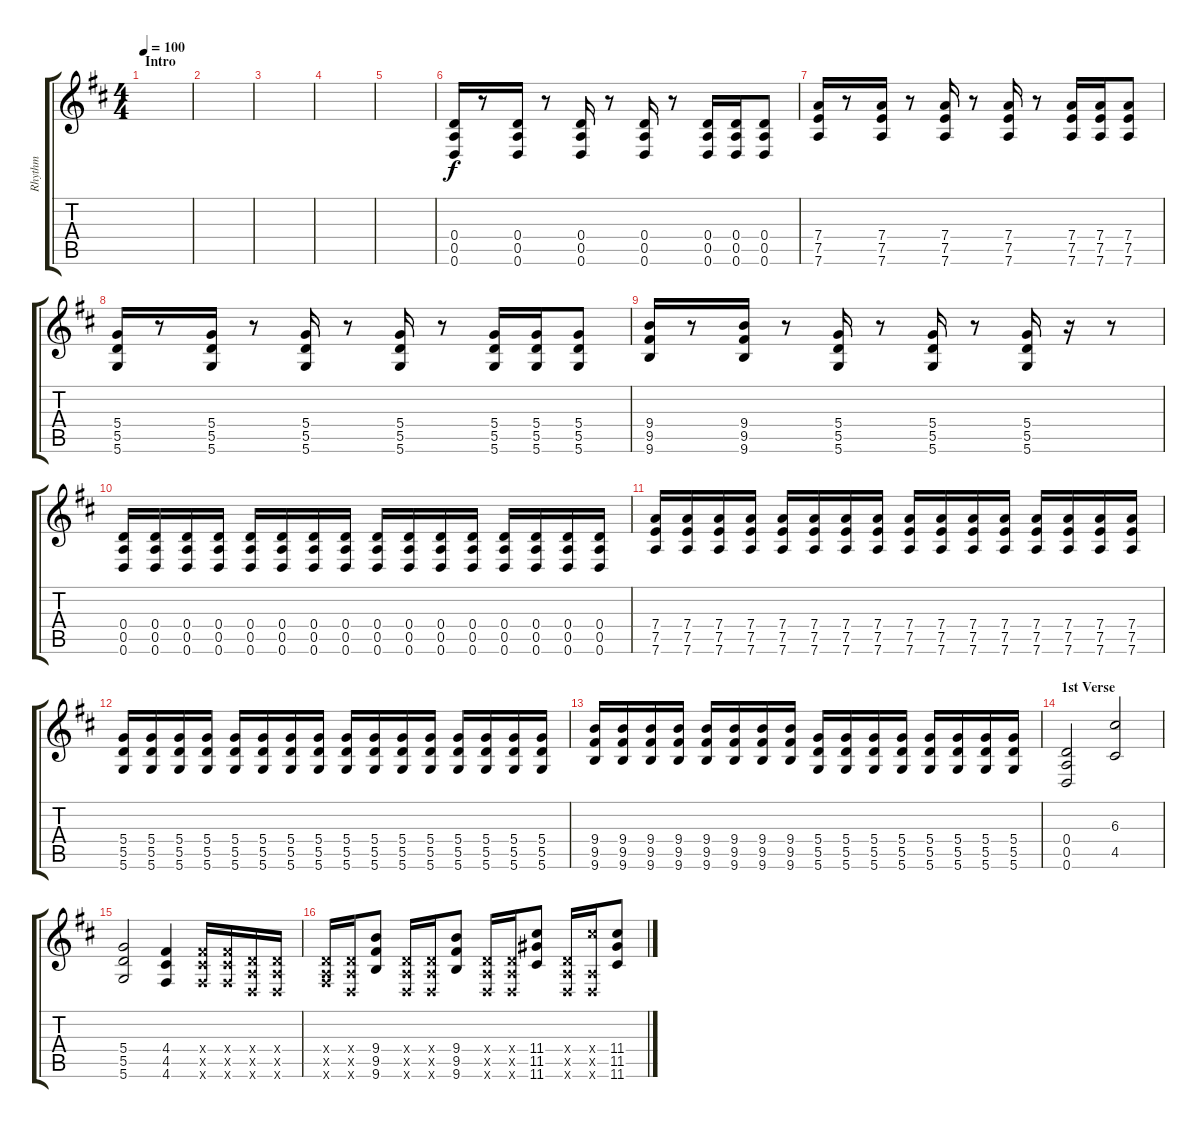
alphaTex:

\track ("Rhythm" "Rhythm") {instrument distortionguitar}
\staff {score tabs}
\tuning (E4 B3 G3 D3 A2 D2) {hide}
\ts (4 4)
\section ("" "Intro")
\tempo 100
\clef g2
\ks d
|
|
|
|
|
(0.4 0.5 0.6).16 r.8 (0.4 0.5 0.6).16 r.8 (0.4 0.5 0.6).16 r.8 (0.4 0.5 0.6).16 r.8 (0.4 0.5 0.6).16 (0.4 0.5 0.6).16 (0.4 0.5 0.6).8 |
(7.4 7.5 7.6).16 r.8 (7.4 7.5 7.6).16 r.8 (7.4 7.5 7.6).16 r.8 (7.4 7.5 7.6).16 r.8 (7.4 7.5 7.6).16 (7.4 7.5 7.6).16 (7.4 7.5 7.6).8 |
(5.4 5.5 5.6).16 r.8 (5.4 5.5 5.6).16 r.8 (5.4 5.5 5.6).16 r.8 (5.4 5.5 5.6).16 r.8 (5.4 5.5 5.6).16 (5.4 5.5 5.6).16 (5.4 5.5 5.6).8 |
(9.4 9.5 9.6).16 r.8 (9.4 9.5 9.6).16 r.8 (5.4 5.5 5.6).16 r.8 (5.4 5.5 5.6).16 r.8 (5.4 5.5 5.6).16 r.16 r.8 |
(0.4 0.5 0.6).16 (0.4 0.5 0.6).16 (0.4 0.5 0.6).16 (0.4 0.5 0.6).16 (0.4 0.5 0.6).16 (0.4 0.5 0.6).16 (0.4 0.5 0.6).16 (0.4 0.5 0.6).16 (0.4 0.5 0.6).16 (0.4 0.5 0.6).16 (0.4 0.5 0.6).16 (0.4 0.5 0.6).16 (0.4 0.5 0.6).16 (0.4 0.5 0.6).16 (0.4 0.5 0.6).16 (0.4 0.5 0.6).16 |
(7.4 7.5 7.6).16 (7.4 7.5 7.6).16 (7.4 7.5 7.6).16 (7.4 7.5 7.6).16 (7.4 7.5 7.6).16 (7.4 7.5 7.6).16 (7.4 7.5 7.6).16 (7.4 7.5 7.6).16 (7.4 7.5 7.6).16 (7.4 7.5 7.6).16 (7.4 7.5 7.6).16 (7.4 7.5 7.6).16 (7.4 7.5 7.6).16 (7.4 7.5 7.6).16 (7.4 7.5 7.6).16 (7.4 7.5 7.6).16 |
(5.4 5.5 5.6).16 (5.4 5.5 5.6).16 (5.4 5.5 5.6).16 (5.4 5.5 5.6).16 (5.4 5.5 5.6).16 (5.4 5.5 5.6).16 (5.4 5.5 5.6).16 (5.4 5.5 5.6).16 (5.4 5.5 5.6).16 (5.4 5.5 5.6).16 (5.4 5.5 5.6).16 (5.4 5.5 5.6).16 (5.4 5.5 5.6).16 (5.4 5.5 5.6).16 (5.4 5.5 5.6).16 (5.4 5.5 5.6).16 |
(9.4 9.5 9.6).16 (9.4 9.5 9.6).16 (9.4 9.5 9.6).16 (9.4 9.5 9.6).16 (9.4 9.5 9.6).16 (9.4 9.5 9.6).16 (9.4 9.5 9.6).16 (9.4 9.5 9.6).16 (5.4 5.5 5.6).16 (5.4 5.5 5.6).16 (5.4 5.5 5.6).16 (5.4 5.5 5.6).16 (5.4 5.5 5.6).16 (5.4 5.5 5.6).16 (5.4 5.5 5.6).16 (5.4 5.5 5.6).16 |
\section ("" "1st Verse")
(0.4 0.5 0.6).2 (6.3 4.5).2 |
(5.4 5.5 5.6).2 (4.4 4.5 4.6).4 (4.4{x} 4.5{x} 4.6{x}).16 (4.4{x} 4.5{x} 4.6{x}).16 (0.4{x} 0.5{x} 0.6{x}).16 (0.4{x} 0.5{x} 0.6{x}).16 |
(0.4{x} 0.5{x} 4.6{x}).16 (0.4{x} 0.5{x} 0.6{x}).16 (9.4 9.5 9.6).8 (0.4{x} 0.5{x} 0.6{x}).16 (0.4{x} 0.5{x} 0.6{x}).16 (9.4 9.5 9.6).8 (0.4{x} 0.5{x} 0.6{x}).16 (0.4{x} 0.5{x} 0.6{x}).16 (11.4 11.5 11.6).8 (0.4{x} 0.5{x} 0.6{x}).16 (11.4{x} 0.5{x} 0.6{x}).16 (11.4 11.5 11.6).8
